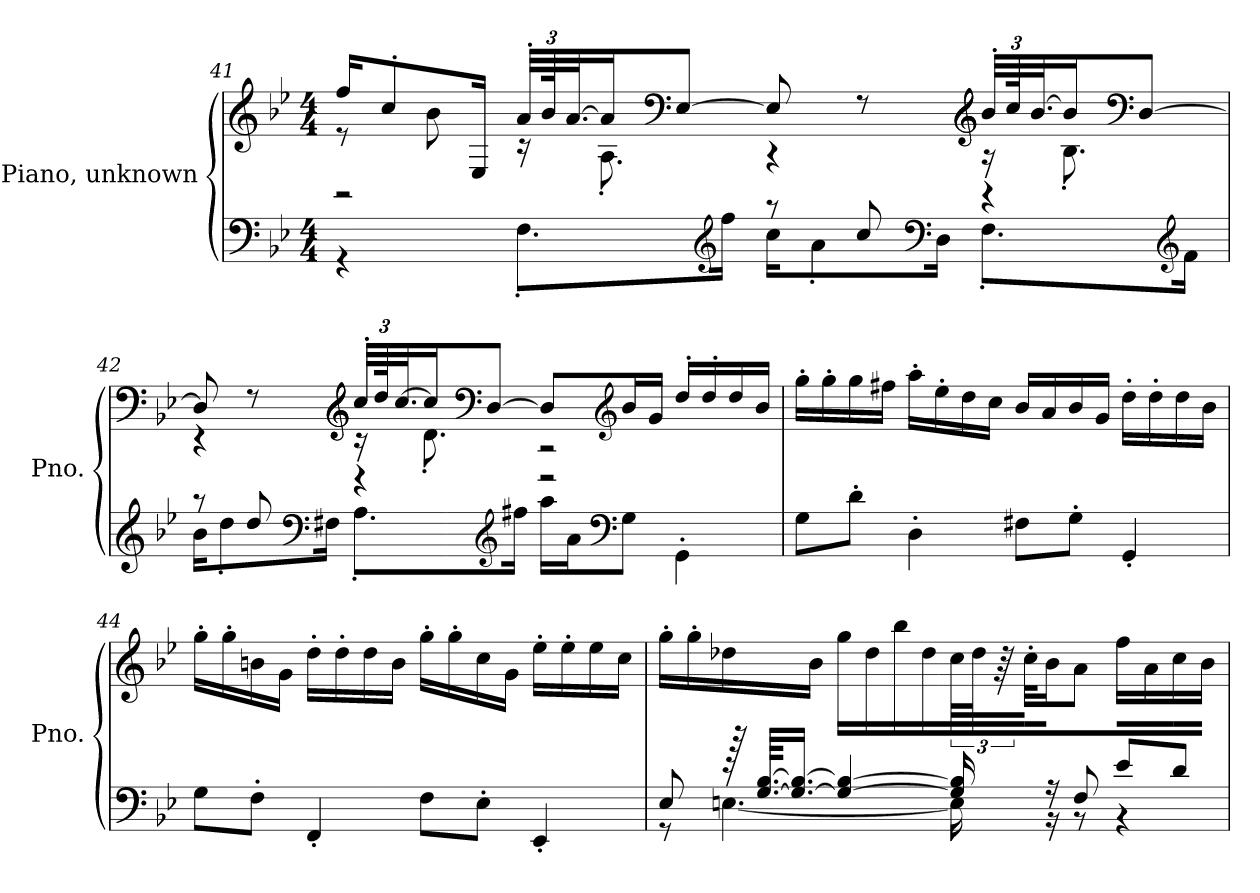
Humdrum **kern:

**kern	**kern
*part1	*part1
*staff2	*staff1
*I"Piano, unknown	*
*I'Pno.	*
!!LO:LB:g=z
*clefF4	*clefG2
*k[b-e-]	*k[b-e-]
*M4/4	*M4/4
=41	=41
*^	*^
2r	4r	16ff/KL	8r
.	.	8cc'/	.
.	.	.	8b-\
.	.	16E-/Jk	.
*	*	*Xbrackettup	*
.	8.F'\L	48a'/LLL	16r
.	.	96b-/K	.
.	.	[48.a/J	.
.	.	16a/J]	8.A'\
*	*	*clefF4	*
.	.	[8E-/J	.
*clefG2	*	*	*
.	16ff\Jk	.	.
8r	16cc\KL	8E-/]	4r
.	8a'\	.	.
8cc/	.	8r	.
*clefF4	*	*	*
.	16D\Jk	.	.
*	*	*clefG2	*
4r	8.F'\L	48b-'/LLL	16r
.	.	96cc/K	.
.	.	[48.b-/J	.
.	.	16b-/J]	8.B-'\
*	*	*clefF4	*
.	.	[8D/J	.
*clefG2	*	*	*
.	16f\Jk	.	.
!!LO:LB:g=z	!!
=42	=42	=42	=42
8r	16b-\KL	8D/]	4r
.	8dd'\	.	.
8dd/	.	8r	.
*clefF4	*	*	*
.	16F#X\Jk	.	.
*	*	*clefG2	*
4r	8.A'\L	48cc'/LLL	16r
.	.	96dd/K	.
.	.	[48.cc/J	.
.	.	16cc/J]	8.d'\
*	*	*clefF4	*
.	.	[8D/J	.
*clefG2	*	*	*
.	16ff#X\Jk	.	.
2r	16aa\LL	8D/L]	2r
.	16a\J	.	.
*clefF4	*	*clefG2	*
.	8G\J	16b-/L	.
.	.	16g/JJ	.
.	4GG'\	16dd'/LL	.
.	.	16dd'/	.
.	.	16dd/	.
.	.	16b-/JJ	.
*v	*v	*	*
*	*v	*v
=43	=43
8G\L	16gg'\LL
.	16gg'\
8d'\J	16gg\
.	16ff#X\JJ
4D'\	16aa'\LL
.	16ee-'\
.	16dd\
.	16cc\JJ
8F#X\L	16b-/LL
.	16a/
8G'\J	16b-/
.	16g/JJ
4GG'/	16dd'\LL
.	16dd'\
.	16dd\
.	16b-\JJ
!!LO:PB:g=z
=44	=44
8G\L	16gg'\LL
.	16gg'\
8F'\J	16bn\
.	16g\JJ
4FF'/	16dd'\LL
.	16dd'\
.	16dd\
.	16b\JJ
8F\L	16gg'\LL
.	16gg'\
8E-'\J	16cc\
.	16g\JJ
4EE-'/	16ee-'\LL
.	16ee-'\
.	16ee-\
.	16cc\JJ
=45	=45
*^	*
8E-/	8r	16gg'\LL
.	.	16gg'\
128r	[4.En\	16dd-X\
[64.G/ [64.B-/KKLL	.	.
16.G/_ 16.B-/_JJ	.	.
.	.	16b-\JJ
4G/_ 4B-/_	.	16gg\LL
.	.	16dd-\
.	.	16bb-\
.	.	16dd-\
*	*	*brackettup
16G/] 16B-/]	16E\]	96cc\LL
.	.	96dd-\JJJJ
.	.	96r
.	.	32cc'\KLL
16r	16r	16b-\J
8F/	8r	8a\J
8e-/L	4r	16ff\LL
.	.	16a\
8d/J	.	16cc\
.	.	16b-\JJ
*v	*v	*
=	=
*-	*-
